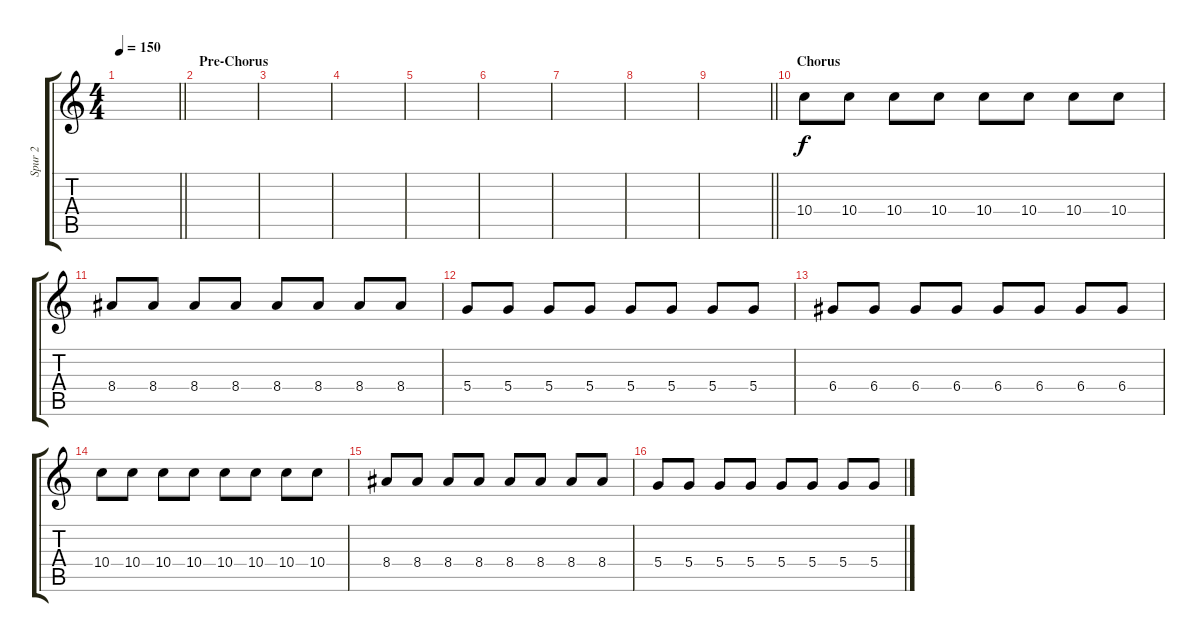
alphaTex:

\track ("Spur 2" "Spur 2") {instrument electricguitarjazz}
\staff {score tabs}
\tuning (E4 B3 G3 D3 A2 E2) {hide}
\ts (4 4)
\tempo 150
\clef g2
\barLineRight lightlight
\ks c
|
\section ("" "Pre-Chorus")
|
|
|
|
|
|
|
\barLineRight lightlight
|
\section ("" "Chorus")
10.4.8 10.4.8 10.4.8 10.4.8 10.4.8 10.4.8 10.4.8 10.4.8 |
8.4.8 8.4.8 8.4.8 8.4.8 8.4.8 8.4.8 8.4.8 8.4.8 |
5.4.8 5.4.8 5.4.8 5.4.8 5.4.8 5.4.8 5.4.8 5.4.8 |
6.4.8 6.4.8 6.4.8 6.4.8 6.4.8 6.4.8 6.4.8 6.4.8 |
10.4.8 10.4.8 10.4.8 10.4.8 10.4.8 10.4.8 10.4.8 10.4.8 |
8.4.8 8.4.8 8.4.8 8.4.8 8.4.8 8.4.8 8.4.8 8.4.8 |
5.4.8 5.4.8 5.4.8 5.4.8 5.4.8 5.4.8 5.4.8 5.4.8
